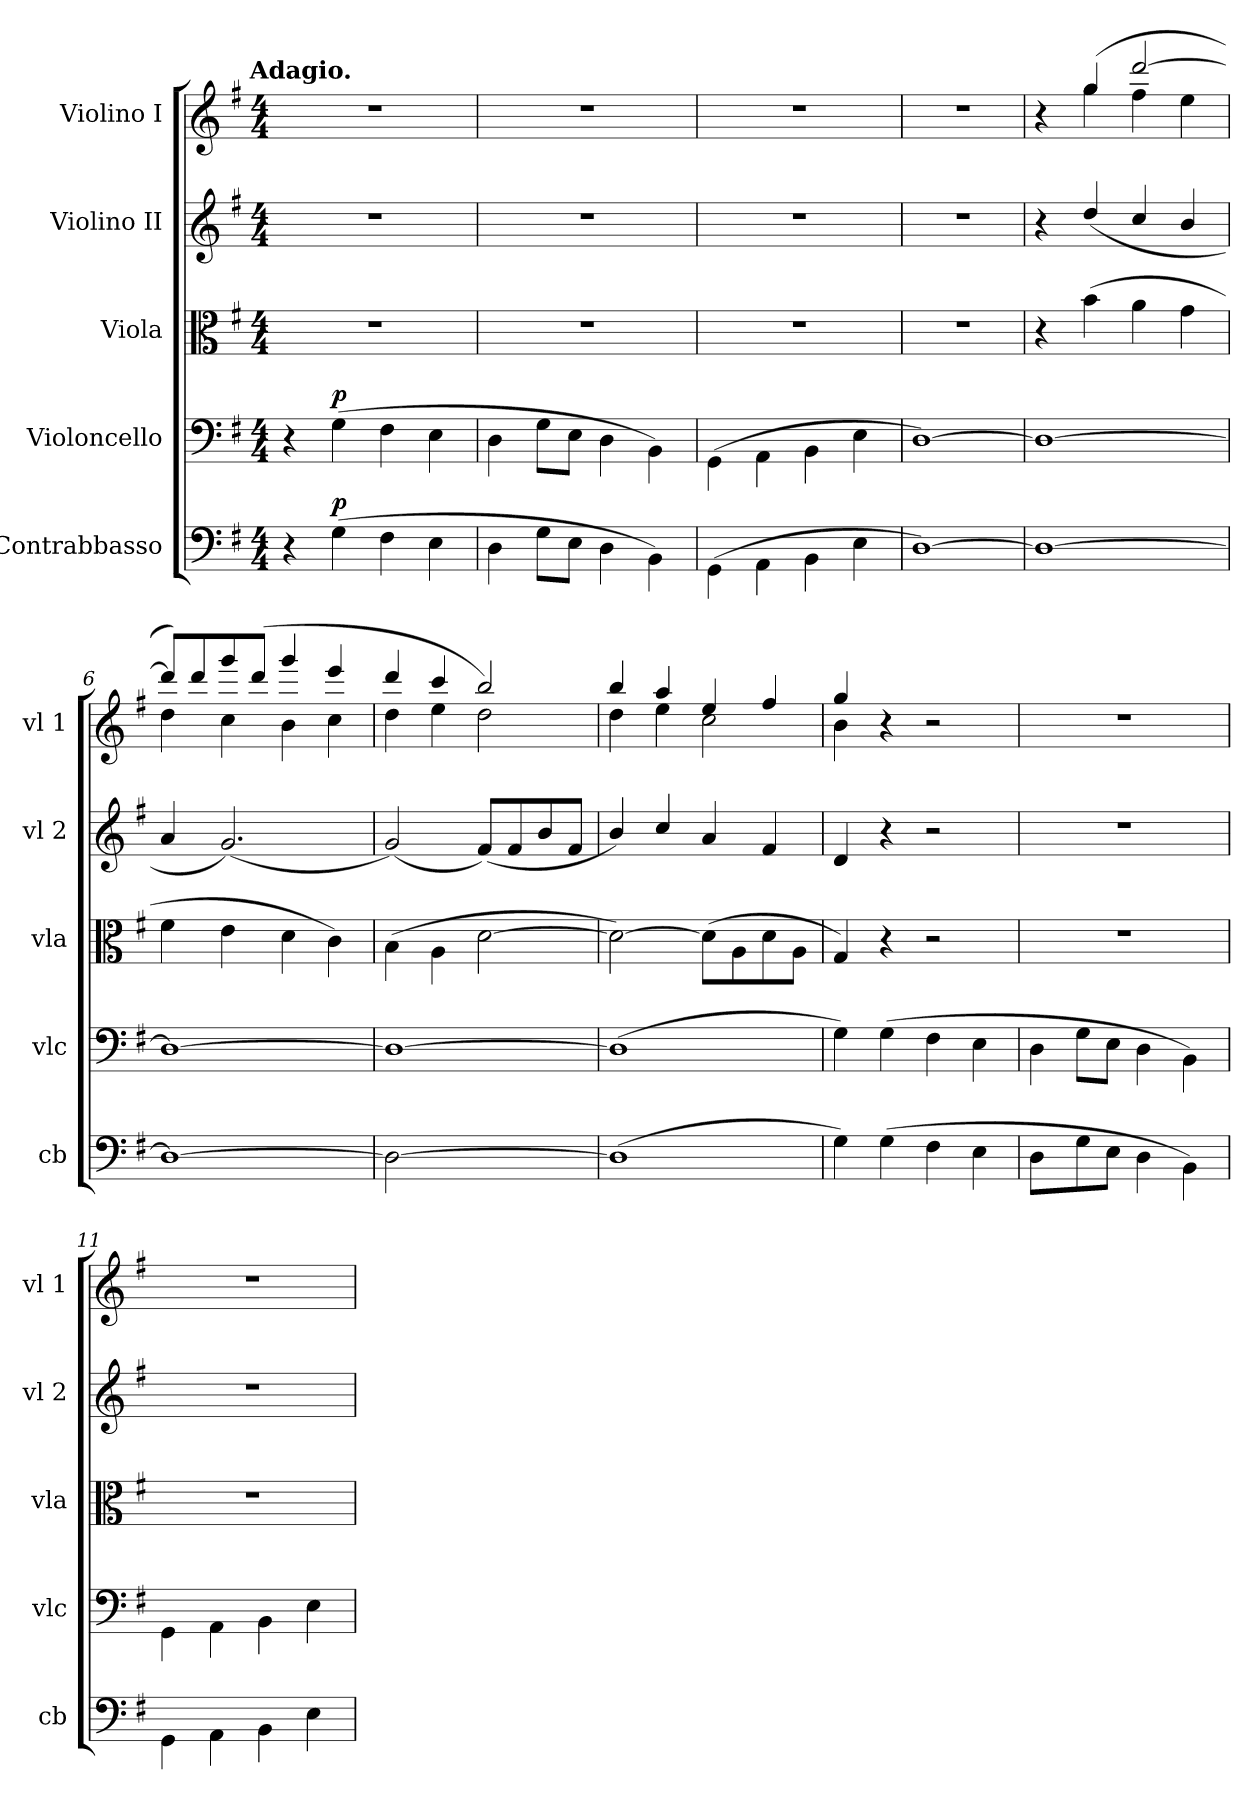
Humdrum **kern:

**kern	**dynam	**kern	**dynam	**kern	**kern	**kern
*part5	*part5	*part4	*part4	*part3	*part2	*part1
*staff5	*staff5	*staff4	*staff4	*staff3	*staff2	*staff1
*I"Contrabbasso	*	*I"Violoncello	*	*I"Viola	*I"Violino II	*I"Violino I
*I'cb	*	*I'vlc	*	*I'vla	*I'vl 2	*I'vl 1
*clefF4	*	*clefF4	*	*clefC3	*clefG2	*clefG2
*k[f#]	*	*k[f#]	*	*k[f#]	*k[f#]	*k[f#]
*G:	*	*G:	*	*G:	*G:	*G:
!!LO:TX:omd:t=Adagio.
*M4/4	*	*M4/4	*	*M4/4	*M4/4	*M4/4
=1	=1	=1	=1	=1	=1	=1
4r	.	4r	.	1r	1r	1r
!	!LO:DY:a	!	!LO:DY:a	!	!	!
(>4G\	p.	(>4G\	p.	.	.	.
4F#\	.	4F#\	.	.	.	.
4E\	.	4E\	.	.	.	.
=2	=2	=2	=2	=2	=2	=2
4D\	.	4D\	.	1r	1r	1r
8G\L	.	8G\L	.	.	.	.
8E\J	.	8E\J	.	.	.	.
4D\	.	4D\	.	.	.	.
4BB\)	.	4BB\)	.	.	.	.
=3	=3	=3	=3	=3	=3	=3
(>4GG\	.	(>4GG\	.	1r	1r	1r
4AA\	.	4AA\	.	.	.	.
4BB\	.	4BB\	.	.	.	.
4E\	.	4E\	.	.	.	.
=4	=4	=4	=4	=4	=4	=4
[>1D)	.	[>1D)	.	1r	1r	1r
=5	=5	=5	=5	=5	=5	=5
*	*	*	*	*	*	*^
1D_>	.	1D_>	.	4r	4r	4r	4ryy
.	.	.	.	(4b\	(4dd/	(>4gg/	4gg\
.	.	.	.	4a\	4cc/	[2ddd/	4ff#\
.	.	.	.	4g\	4b/	.	4ee\
=6	=6	=6	=6	=6	=6	=6	=6
1D_>	.	1D_>	.	4f#\	4a/	8ddd/L])	4dd\
.	.	.	.	.	.	8ddd/	.
.	.	.	.	4e\	(2.g/)	8ggg/	4cc\
.	.	.	.	.	.	(8ddd/J	.
.	.	.	.	4d\	.	4ggg/	4b\
.	.	.	.	4c\)	.	4eee/	4cc\
=7	=7	=7	=7	=7	=7	=7	=7
!LO:N:vis=2	!	!	!	!	!	!	!
1D_	.	1D_	.	(4B\	(2g/)	4ddd/	4dd\
.	.	.	.	4A\	.	4ccc/	4ee\
.	.	.	.	[>2d\	(8f#/L)	2bb/	2dd\)
.	.	.	.	.	8f#/	.	.
.	.	.	.	.	8b/	.	.
.	.	.	.	.	8f#/J	.	.
=8	=8	=8	=8	=8	=8	=8	=8
(1D]	.	(1D]	.	2d\_)	4b/)	4bb/	4dd\
.	.	.	.	.	4cc/	4aa/	4ee\
.	.	.	.	(>8d\L]	4a/	4ee/	2cc\
.	.	.	.	8A\	.	.	.
.	.	.	.	8d\	4f#/	4ff#/	.
.	.	.	.	8A\J	.	.	.
=9	=9	=9	=9	=9	=9	=9	=9
4G\)	.	4G\)	.	4G/)	4d/	4gg/	4b\
(>4G\	.	(>4G\	.	4r	4r	4r	4ryy
4F#\	.	4F#\	.	2r	2r	2r	2ryy
4E\	.	4E\	.	.	.	.	.
*	*	*	*	*	*	*v	*v
=10	=10	=10	=10	=10	=10	=10
4D\	.	4D\	.	1r	1r	1r
!LO:N:vis=4	!	!	!	!	!	!
8G\	.	8G\L	.	.	.	.
8E\J	.	8E\J	.	.	.	.
4D\	.	4D\	.	.	.	.
4BB\)	.	4BB\)	.	.	.	.
=11	=11	=11	=11	=11	=11	=11
4GG\	.	4GG\	.	1r	1r	1r
4AA\	.	4AA\	.	.	.	.
4BB\	.	4BB\	.	.	.	.
4E\	.	4E\	.	.	.	.
=	=	=	=	=	=	=
*-	*-	*-	*-	*-	*-	*-
